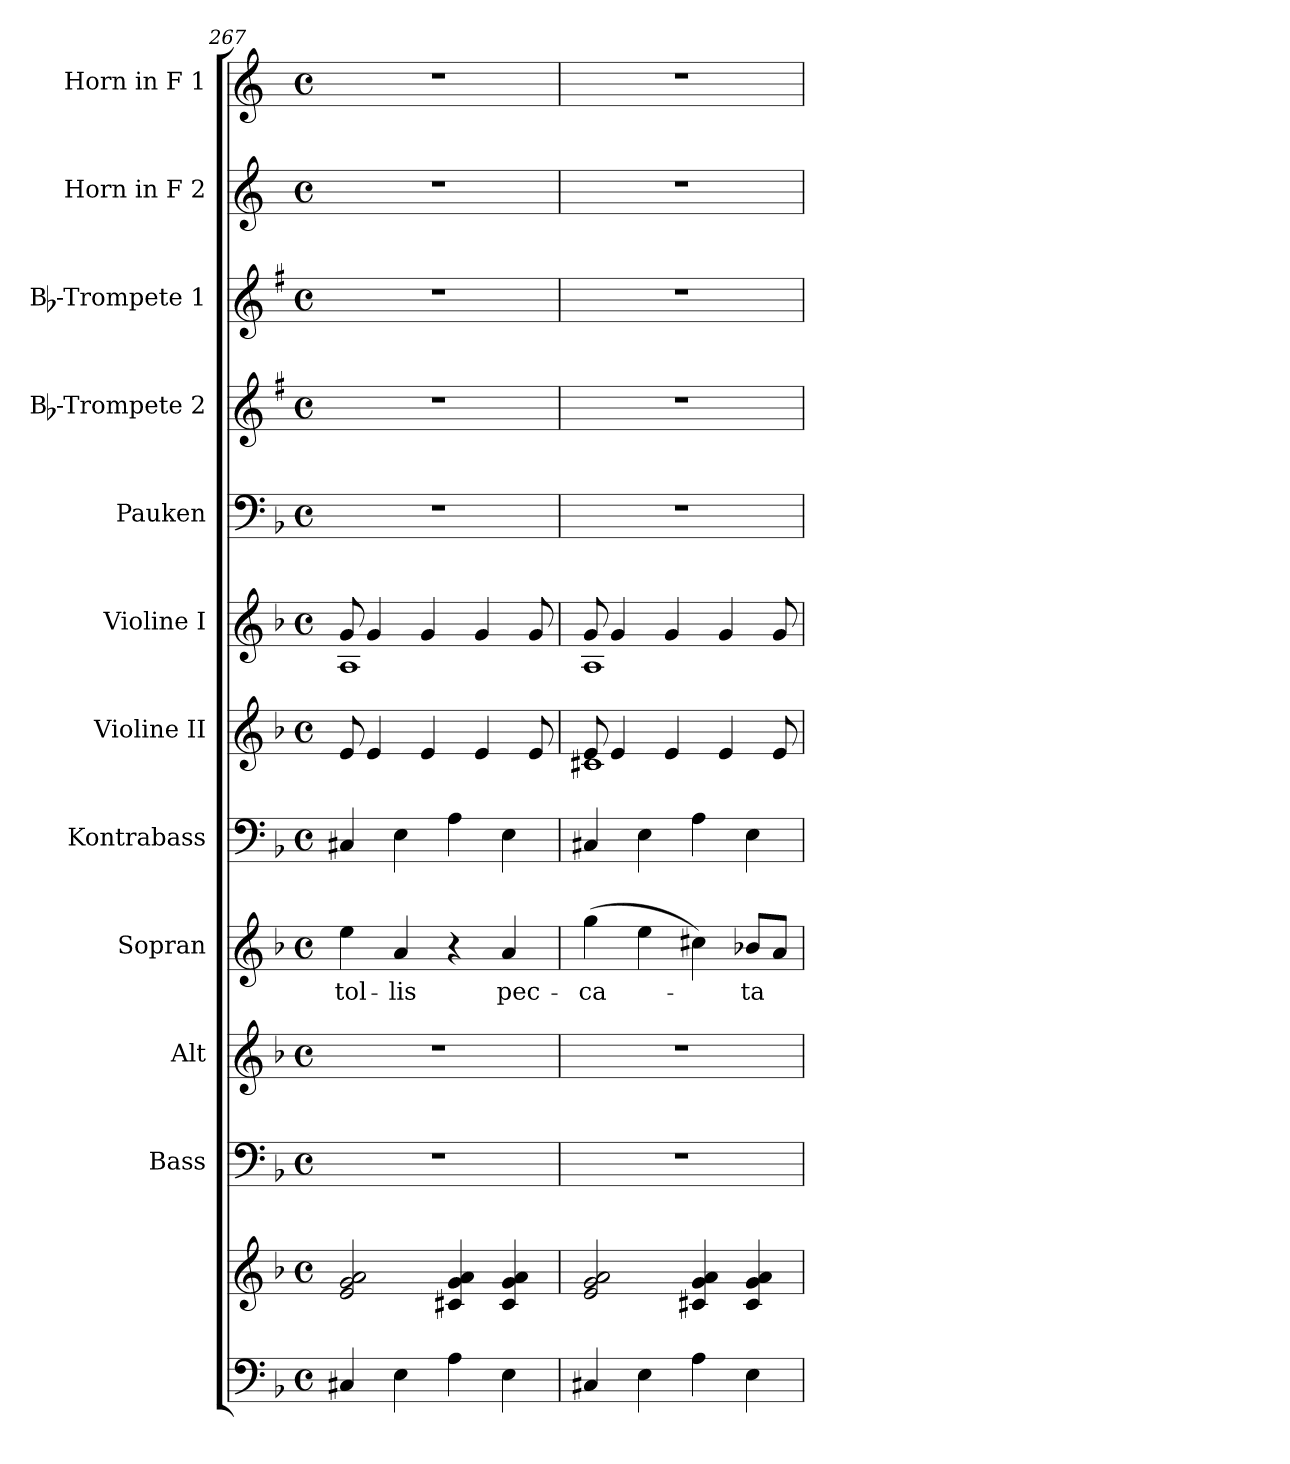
**kern	**kern	**kern	**kern	**kern	**text	**kern	**kern	**kern	**kern	**kern	**kern	**kern	**kern
*part12	*part12	*part11	*part10	*part9	*part9	*part8	*part7	*part6	*part5	*part4	*part3	*part2	*part1
*staff13	*staff12	*staff11	*staff10	*staff9	*staff9	*staff8	*staff7	*staff6	*staff5	*staff4	*staff3	*staff2	*staff1
*	*	*I"Bass	*I"Alt	*I"Sopran	*	*I"Kontrabass	*I"Violine II	*I"Violine I	*I"Pauken	*I"Bb-Trompete 2	*I"Bb-Trompete 1	*I"Horn in F 2	*I"Horn in F 1
*	*	*I'B.	*I'A.	*I'S.	*	*I'Kb.	*I'Vl. II	*I'Vl. I	*I'Pk.	*I'Bb Trp. 2	*I'Bb Trp. 1	*	*
*clefF4	*clefG2	*clefF4	*clefG2	*clefG2	*	*clefF4	*clefG2	*clefG2	*clefF4	*clefG2	*clefG2	*clefG2	*clefG2
*	*	*	*	*	*	*ITrd7c12	*	*	*	*ITrd1c2	*ITrd1c2	*ITrd4c7	*ITrd4c7
*k[b-]	*k[b-]	*k[b-]	*k[b-]	*k[b-]	*	*k[b-]	*k[b-]	*k[b-]	*k[b-]	*k[b-]	*k[b-]	*k[b-]	*k[b-]
*F:	*F:	*F:	*F:	*F:	*	*F:	*F:	*F:	*F:	*F:	*F:	*F:	*F:
*M4/4	*M4/4	*M4/4	*M4/4	*M4/4	*	*M4/4	*M4/4	*M4/4	*M4/4	*M4/4	*M4/4	*M4/4	*M4/4
*met(c)	*met(c)	*met(c)	*met(c)	*met(c)	*	*met(c)	*met(c)	*met(c)	*met(c)	*met(c)	*met(c)	*met(c)	*met(c)
=267	=267	=267	=267	=267	=267	=267	=267	=267	=267	=267	=267	=267	=267
!	!	!	!	!	!LO:LY:b	!	!	!	!	!	!	!	!
*	*	*	*	*	*	*	*	*^	*	*	*	*	*
4C#X/	2e/ 2g/ 2a/	1r	1r	4ee\	tol-	4CC#X/	8e/	8g/	1A	1r	1r	1r	1r	1r
.	.	.	.	.	.	.	4e/	4g/	.	.	.	.	.	.
!	!	!	!	!	!LO:LY:b	!	!	!	!	!	!	!	!	!
4E\	.	.	.	4a/	-lis	4EE\	.	.	.	.	.	.	.	.
.	.	.	.	.	.	.	4e/	4g/	.	.	.	.	.	.
4A\	4c#X/ 4g/ 4a/	.	.	4r	.	4AA\	.	.	.	.	.	.	.	.
.	.	.	.	.	.	.	4e/	4g/	.	.	.	.	.	.
!	!	!	!	!	!LO:LY:b	!	!	!	!	!	!	!	!	!
4E\	4c#/ 4g/ 4a/	.	.	4a/	pec-	4EE\	.	.	.	.	.	.	.	.
.	.	.	.	.	.	.	8e/	8g/	.	.	.	.	.	.
=268	=268	=268	=268	=268	=268	=268	=268	=268	=268	=268	=268	=268	=268	=268
!	!	!	!	!	!LO:LY:b	!	!	!	!	!	!	!	!	!
*	*	*	*	*	*	*	*^	*	*	*	*	*	*	*
4C#X/	2e/ 2g/ 2a/	1r	1r	(>4gg\	-ca-	4CC#X/	8e/	1c#X	8g/	1A	1r	1r	1r	1r	1r
.	.	.	.	.	.	.	4e/	.	4g/	.	.	.	.	.	.
4E\	.	.	.	4ee\	.	4EE\	.	.	.	.	.	.	.	.	.
.	.	.	.	.	.	.	4e/	.	4g/	.	.	.	.	.	.
4A\	4c#X/ 4g/ 4a/	.	.	4cc#X\)	.	4AA\	.	.	.	.	.	.	.	.	.
.	.	.	.	.	.	.	4e/	.	4g/	.	.	.	.	.	.
!	!	!	!	!	!LO:LY:b	!	!	!	!	!	!	!	!	!	!
4E\	4c#/ 4g/ 4a/	.	.	8b-X/L	-ta	4EE\	.	.	.	.	.	.	.	.	.
.	.	.	.	8a/J	.	.	8e/	.	8g/	.	.	.	.	.	.
*	*	*	*	*	*	*	*v	*v	*	*	*	*	*	*	*
*	*	*	*	*	*	*	*	*v	*v	*	*	*	*	*
=	=	=	=	=	=	=	=	=	=	=	=	=	=
*-	*-	*-	*-	*-	*-	*-	*-	*-	*-	*-	*-	*-	*-
